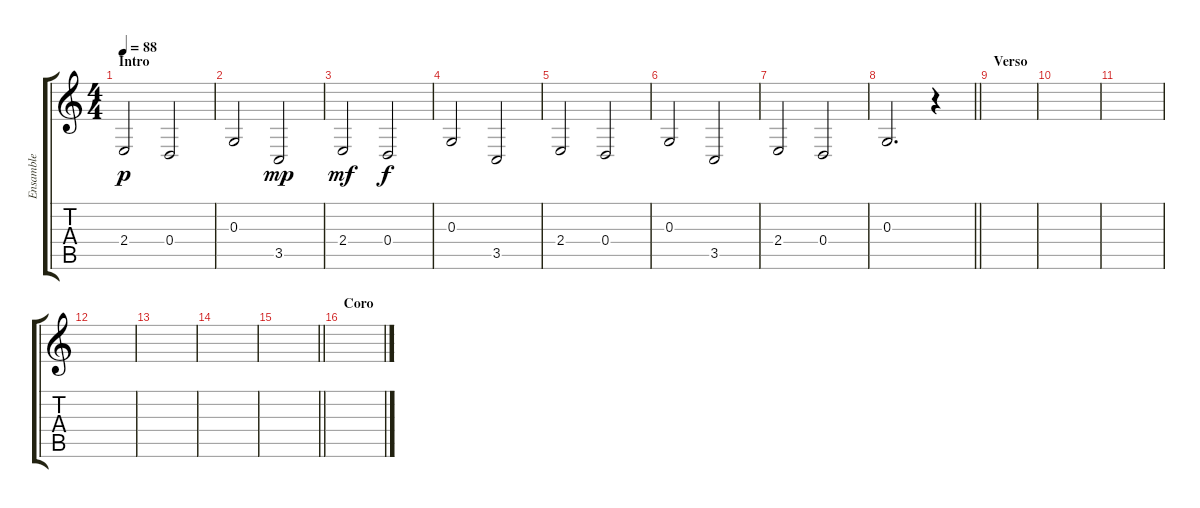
\track ("Ensamble" "Ensamble") {instrument stringensemble2}
\staff {score tabs}
\tuning (E4 B3 G3 D3 A2 E2) {hide}
\ts (4 4)
\section ("" "Intro")
\tempo 88
\clef g2
\ks c
2.4.2{dy p instrument stringensemble2} 0.4.2 |
0.3.2 3.5.2{dy mp} |
2.4.2{dy mf} 0.4.2{dy f} |
0.3.2 3.5.2 |
2.4.2 0.4.2 |
0.3.2 3.5.2 |
2.4.2 0.4.2 |
\barLineRight lightlight
0.3.2{d} r.4 |
\section ("" "Verso")
|
|
|
|
|
|
\barLineRight lightlight
|
\section ("" "Coro")
